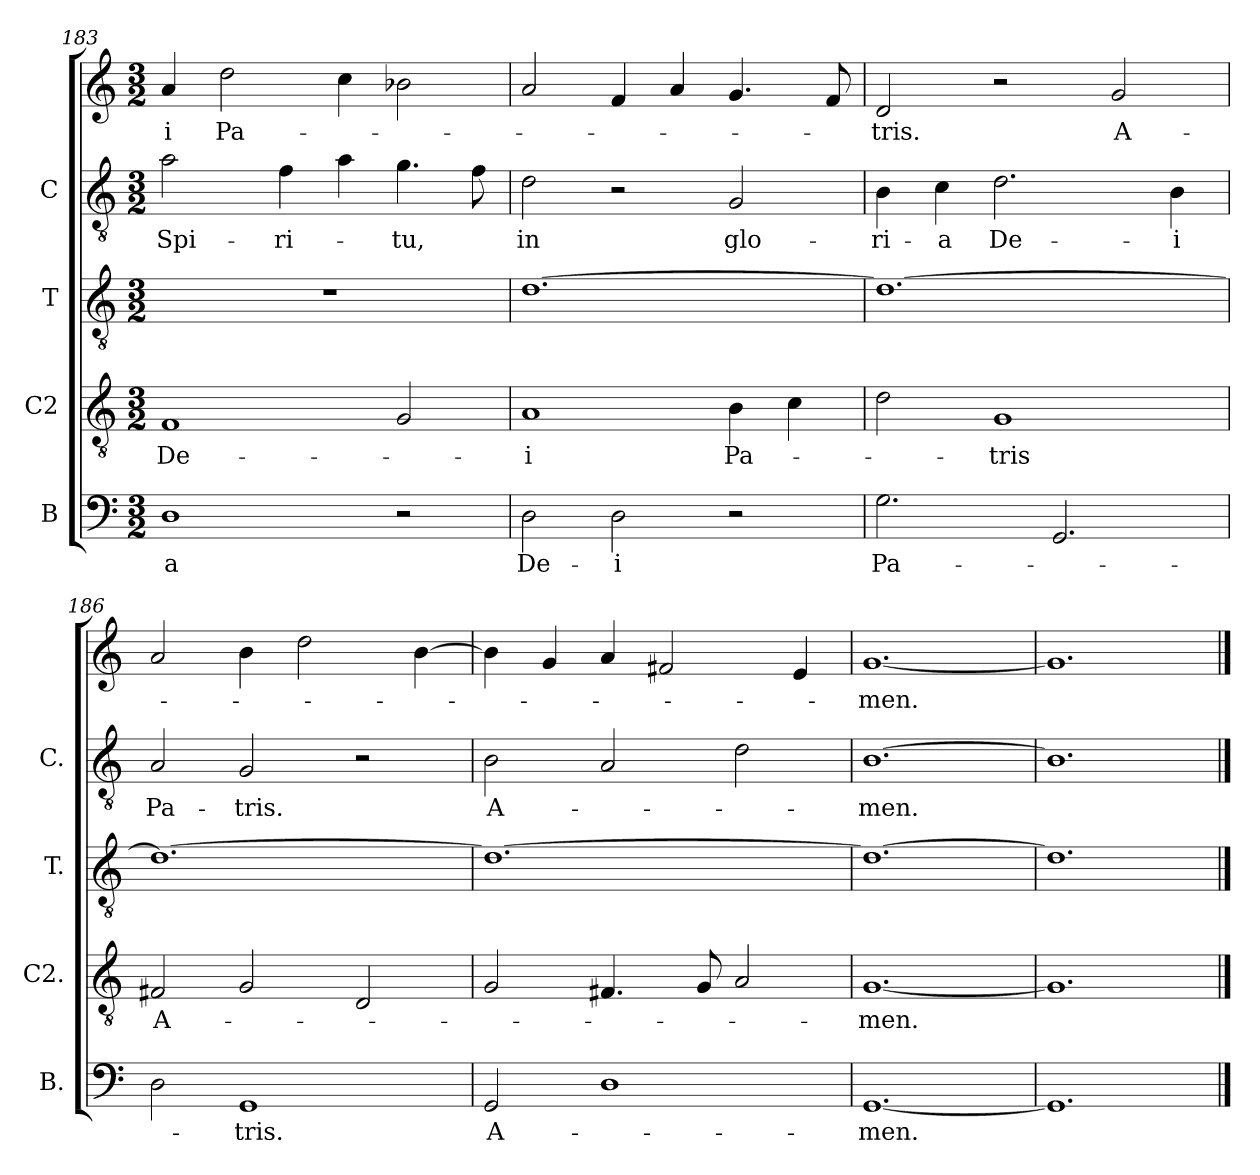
**kern	**text	**kern	**text	**kern	**kern	**text	**kern	**text
*part5	*part5	*part4	*part4	*part3	*part2	*part2	*part1	*part1
*staff5	*staff5	*staff4	*staff4	*staff3	*staff2	*staff2	*staff1	*staff1
*I"B	*	*I"C2	*	*I"T	*I"C	*	*	*
*I'B.	*	*I'C2.	*	*I'T.	*I'C.	*	*	*
*clefF4	*	*clefGv2	*	*clefGv2	*clefGv2	*	*clefG2	*
*ITrd-7c-12	*	*	*	*	*	*	*	*
*k[]	*	*k[]	*	*k[]	*k[]	*	*k[]	*
*C:	*	*C:	*	*C:	*C:	*	*C:	*
*M3/2	*	*M3/2	*	*M3/2	*M3/2	*	*M3/2	*
=183	=183	=183	=183	=183	=183	=183	=183	=183
1d\	-a	1F/	De-	1.r	2a\	Spi-	4a/	-i
.	.	.	.	.	.	.	2dd\	Pa-
.	.	.	.	.	4f\	-ri-	.	.
.	.	.	.	.	4a\	.	4cc\	.
2r	.	2G/	.	.	4.g\	-tu,	2b-X\	.
.	.	.	.	.	8f\	.	.	.
=184	=184	=184	=184	=184	=184	=184	=184	=184
2d\	De-	1A/	-i	[1.d\	2d\	in	2a/	.
2d\	-i	.	.	.	2r	.	4f/	.
.	.	.	.	.	.	.	4a/	.
2r	.	4B\	Pa-	.	2G/	glo-	4.g/	.
.	.	4c\	.	.	.	.	.	.
.	.	.	.	.	.	.	8f/	.
!!LO:LB:g=z
=185	=185	=185	=185	=185	=185	=185	=185	=185
2.g\	Pa-	2d\	.	1.d\_	4B\	-ri-	2d/	-tris.
.	.	.	.	.	4c\	-a	.	.
.	.	1G/	-tris	.	2.d\	De-	2r	.
2.G/	.	.	.	.	.	.	.	.
.	.	.	.	.	.	.	2g/	A-
.	.	.	.	.	4B\	-i	.	.
=186	=186	=186	=186	=186	=186	=186	=186	=186
2d\	.	2F#X/	A-	1.d\_	2A/	Pa-	2a/	.
1G/	-tris.	2G/	.	.	2G/	-tris.	4b\	.
.	.	.	.	.	.	.	2dd\	.
.	.	2D/	.	.	2r	.	.	.
.	.	.	.	.	.	.	[4b\	.
=187	=187	=187	=187	=187	=187	=187	=187	=187
2G/	A-	2G/	.	1.d\_	2B\	A-	4b\]	.
.	.	.	.	.	.	.	4g/	.
1d\	.	4.F#X/	.	.	2A/	.	4a/	.
.	.	.	.	.	.	.	2f#X/	.
.	.	8G/	.	.	.	.	.	.
.	.	2A/	.	.	2d\	.	.	.
.	.	.	.	.	.	.	4e/	.
=188	=188	=188	=188	=188	=188	=188	=188	=188
[1.G/	-men.	[1.G/	-men.	1.d\_	[1.B\	-men.	[1.g/	-men.
=189	=189	=189	=189	=189	=189	=189	=189	=189
1.G/]	.	1.G/]	.	1.d\]	1.B\]	.	1.g/]	.
==	==	==	==	==	==	==	==	==
*-	*-	*-	*-	*-	*-	*-	*-	*-
